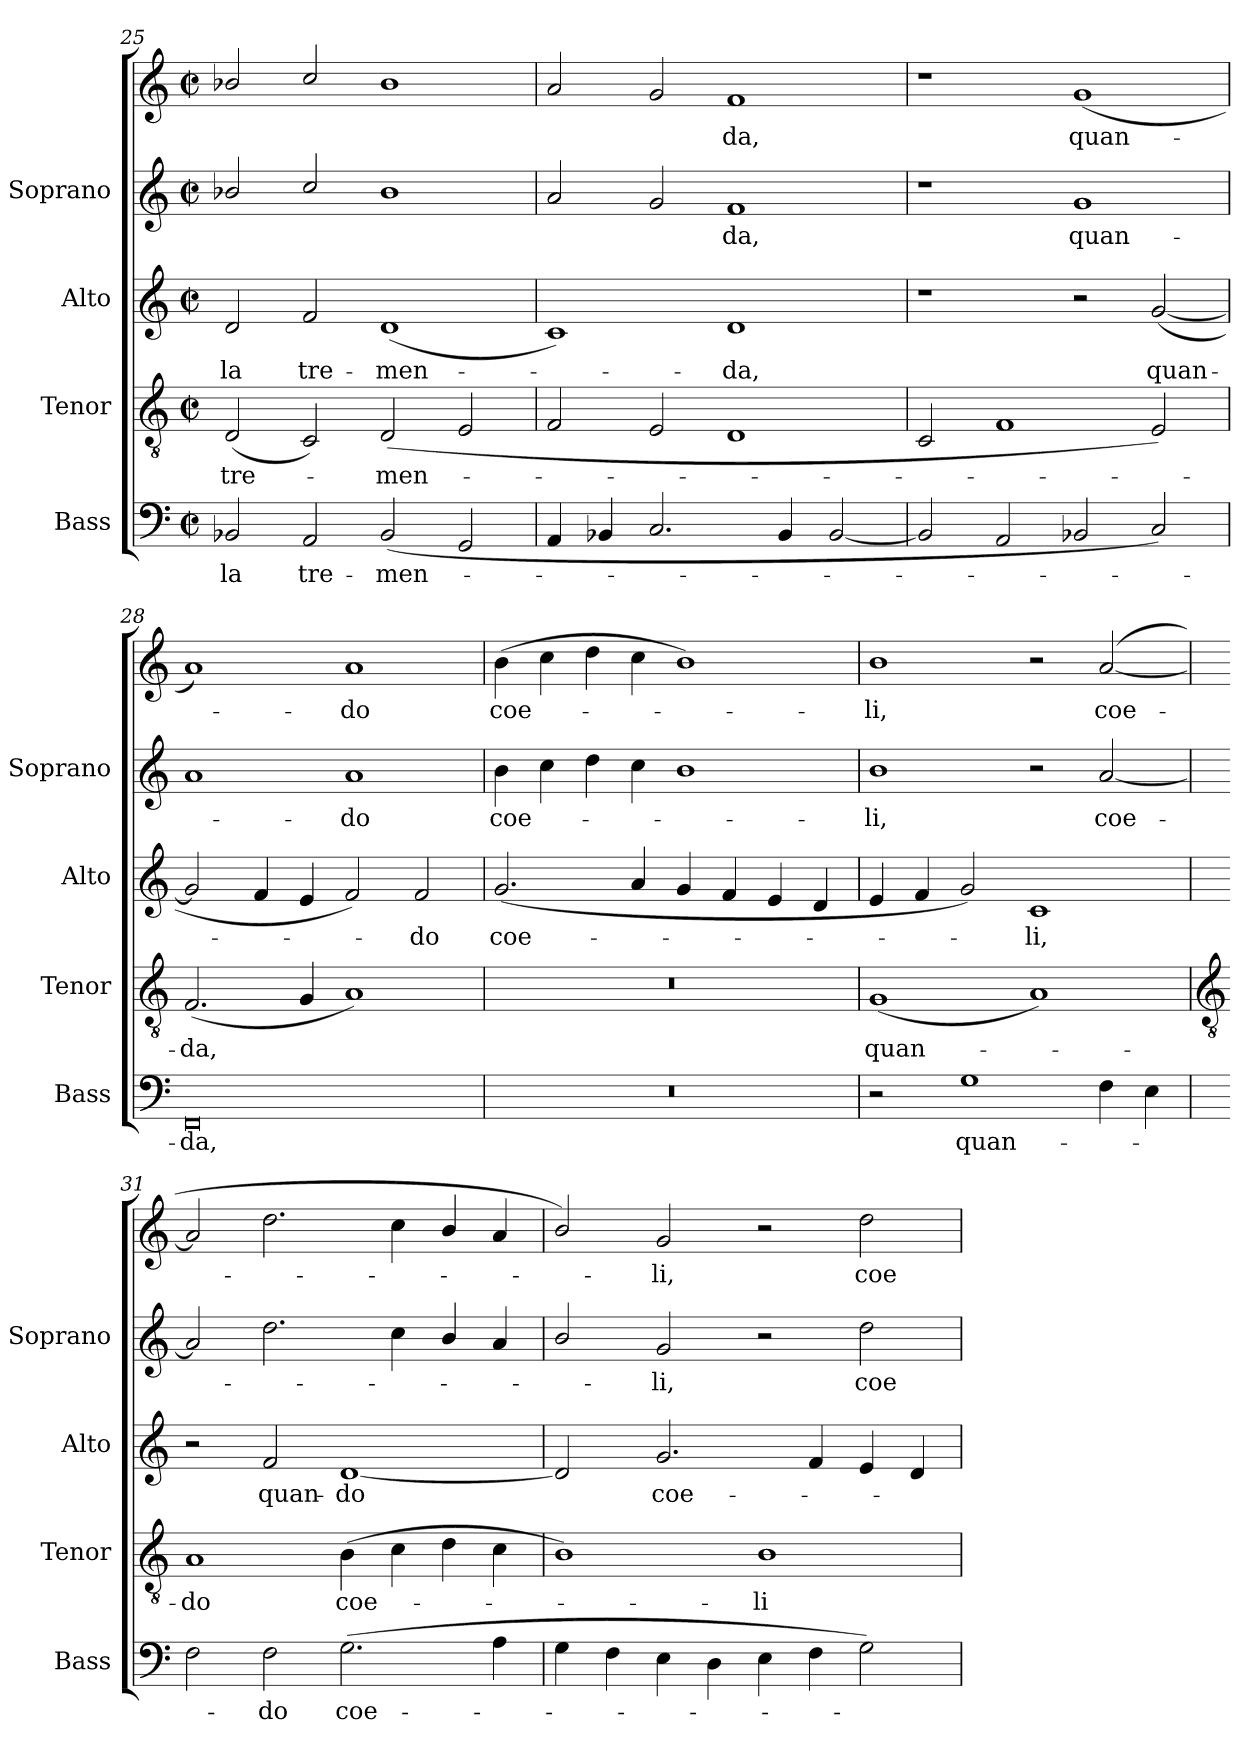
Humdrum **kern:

**kern	**text	**kern	**text	**kern	**text	**kern	**text	**kern	**text
*part4	*part4	*part3	*part3	*part2	*part2	*part1	*part1	*part1	*part1
*staff5	*staff5	*staff4	*staff4	*staff3	*staff3	*staff2	*staff2	*staff1	*staff1
*I"Bass	*	*I"Tenor	*	*I"Alto	*	*I"Soprano	*	*	*
*I'Bass	*	*I'Tenor	*	*I'Alto	*	*I'Soprano	*	*	*
!!LO:LB:g=z
*clefF4	*	*clefGv2	*	*clefG2	*	*	*	*clefG2	*
*k[]	*	*k[]	*	*k[]	*	*k[]	*	*k[]	*
*C:	*	*C:	*	*C:	*	*C:	*	*C:	*
*M4/2	*	*M4/2	*	*M4/2	*	*M4/2	*	*M4/2	*
*met(c|)	*	*met(c|)	*	*met(c|)	*	*met(c|)	*	*met(c|)	*
=25	=25	=25	=25	=25	=25	=25	=25	=25	=25
!	!LO:LY:b	!	!LO:LY:b	!	!LO:LY:b	!	!	!	!
2BB-X	-la	(<2D	tre-	2d	-la	2b-X/	.	2b-X/	.
!	!LO:LY:b	!	!	!	!LO:LY:b	!	!	!	!
2AA	tre-	2C)	.	2f	tre-	2cc/	.	2cc/	.
!	!LO:LY:b	!	!LO:LY:b	!	!LO:LY:b	!	!	!	!
(<2BB-	-men-	(<2D	men-	(<1d	-men-	1b-	.	1b-	.
2GG	.	2E	.	.	.	.	.	.	.
=26	=26	=26	=26	=26	=26	=26	=26	=26	=26
4AA	.	2F	.	1c)	.	2a	.	2a	.
4BB-X	.	.	.	.	.	.	.	.	.
2.C	.	2E	.	.	.	2g	.	2g	.
!	!	!	!	!	!LO:LY:b	!	!LO:LY:b	!	!LO:LY:b
.	.	1D	.	1d	da,	1f	da,	1f	da,
4BB-	.	.	.	.	.	.	.	.	.
[2BB-	.	.	.	.	.	.	.	.	.
=27	=27	=27	=27	=27	=27	=27	=27	=27	=27
2BB-]	.	2C	.	1r	.	1r	.	1r	.
2AA	.	1F	.	.	.	.	.	.	.
!	!	!	!	!	!	!	!LO:LY:b	!	!LO:LY:b
2BB-	.	.	.	2r	.	1g	quan-	(<1g	quan-
!	!	!	!	!	!LO:LY:b	!	!	!	!
2C)	.	2E)	.	(<[2g	quan-	.	.	.	.
=28	=28	=28	=28	=28	=28	=28	=28	=28	=28
!	!LO:LY:b	!	!LO:LY:b	!	!	!	!	!	!
0FF	da,	(<2.F	da,	2g]	.	1a	.	1a)	.
.	.	.	.	4f	.	.	.	.	.
.	.	4G	.	4e	.	.	.	.	.
!	!	!	!	!	!	!	!LO:LY:b	!	!LO:LY:b
.	.	1A)	.	2f)	.	1a	do	1a	do
!	!	!	!	!	!LO:LY:b	!	!	!	!
.	.	.	.	2f	do	.	.	.	.
=29	=29	=29	=29	=29	=29	=29	=29	=29	=29
!	!	!	!	!	!LO:LY:b	!	!LO:LY:b	!	!LO:LY:b
0r	.	0r	.	(<2.g	coe-	4b	coe-	(>4b	coe-
.	.	.	.	.	.	4cc	.	4cc	.
.	.	.	.	.	.	4dd	.	4dd	.
.	.	.	.	4a	.	4cc	.	4cc	.
.	.	.	.	4g	.	1b	.	1b)	.
.	.	.	.	4f	.	.	.	.	.
.	.	.	.	4e	.	.	.	.	.
.	.	.	.	4d	.	.	.	.	.
=30	=30	=30	=30	=30	=30	=30	=30	=30	=30
!	!	!	!LO:LY:b	!	!	!	!LO:LY:b	!	!LO:LY:b
2r	.	(<1G	quan-	4e	.	1b	li,	1b	li,
.	.	.	.	4f	.	.	.	.	.
!	!LO:LY:b	!	!	!	!	!	!	!	!
1G	quan-	.	.	2g)	.	.	.	.	.
!	!	!	!	!	!LO:LY:b	!	!	!	!
.	.	1A)	.	1c	li,	2r	.	2r	.
!	!	!	!	!	!	!	!LO:LY:b	!	!LO:LY:b
4F	.	.	.	.	.	[2a	coe-	(<[2a	coe-
4E	.	.	.	.	.	.	.	.	.
!!LO:LB:g=z
=31	=31	=31	=31	=31	=31	=31	=31	=31	=31
*	*	*clefGv2	*	*	*	*	*	*	*
!	!	!	!LO:LY:b	!	!	!	!	!	!
2F	.	1A	do	2r	.	2a]	.	2a]	.
!	!LO:LY:b	!	!	!	!LO:LY:b	!	!	!	!
2F	do	.	.	2f	quan-	2.dd	.	2.dd	.
!	!LO:LY:b	!	!LO:LY:b	!	!LO:LY:b	!	!	!	!
(>2.G	coe-	(>4B	coe-	[1d	-do	.	.	.	.
.	.	4c	.	.	.	4cc	.	4cc	.
.	.	4d	.	.	.	4b/	.	4b/	.
4A	.	4c	.	.	.	4a	.	4a	.
=32	=32	=32	=32	=32	=32	=32	=32	=32	=32
4G	.	1B)	.	2d]	.	2b/	.	2b/)	.
4F	.	.	.	.	.	.	.	.	.
!	!	!	!	!	!LO:LY:b	!	!LO:LY:b	!	!LO:LY:b
4E	.	.	.	2.g	coe-	2g	li,	2g	li,
4D	.	.	.	.	.	.	.	.	.
!	!	!	!LO:LY:b	!	!	!	!	!	!
4E	.	1B	li	.	.	2r	.	2r	.
4F	.	.	.	4f	.	.	.	.	.
!	!	!	!	!	!	!	!LO:LY:b	!	!LO:LY:b
2G)	.	.	.	4e	.	2dd	coe-	2dd	coe-
.	.	.	.	4d	.	.	.	.	.
=	=	=	=	=	=	=	=	=	=
*-	*-	*-	*-	*-	*-	*-	*-	*-	*-
